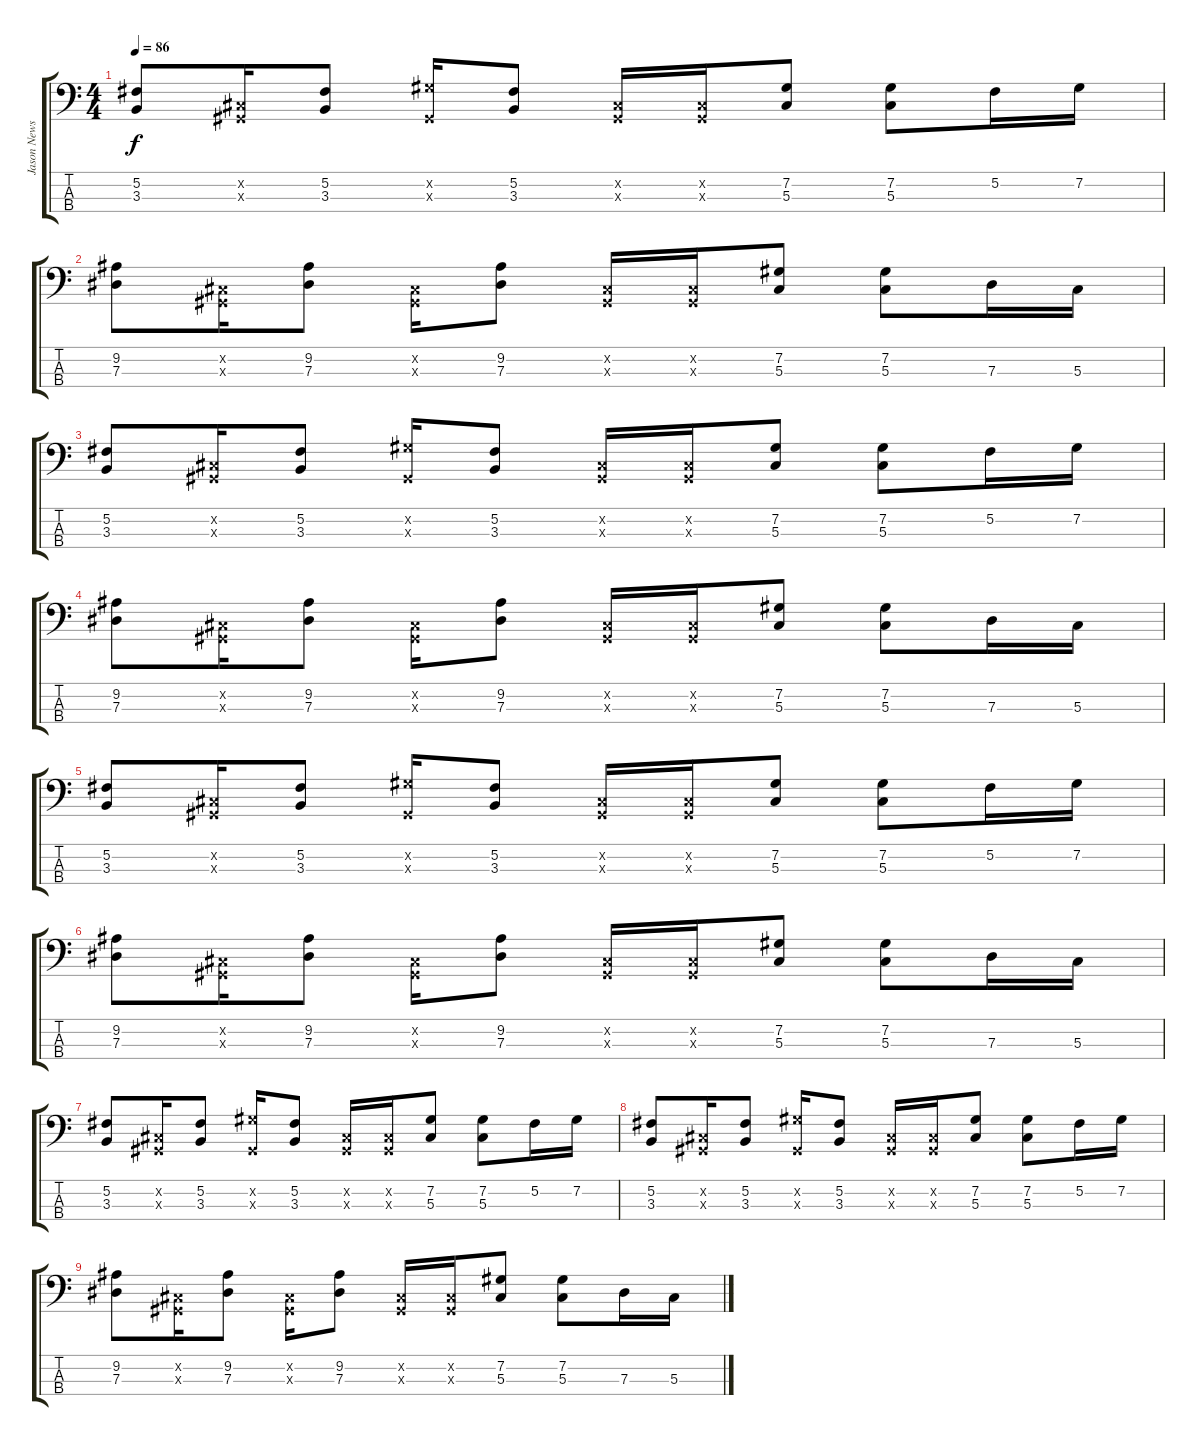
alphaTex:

\track ("Jason Newsted" "Jason News") {instrument electricbasspick}
\staff {score tabs}
\tuning (Gb2 Db2 Ab1 Eb1) {hide}
\ts (4 4)
\tempo 86
\clef f4
\ks c
(5.2 3.3).8{dy f} (0.2{x} 0.3{x}).16 (5.2 3.3).8 (7.2{x} 0.3{x}).16 (5.2 3.3).8 (0.2{x} 0.3{x}).16 (0.2{x} 0.3{x}).16 (7.2 5.3).8 (7.2 5.3).8 5.2.16 7.2.16 |
(9.2 7.3).8 (0.2{x} 0.3{x}).16 (9.2 7.3).8 (0.2{x} 0.3{x}).16 (9.2 7.3).8 (0.2{x} 0.3{x}).16 (0.2{x} 0.3{x}).16 (7.2 5.3).8 (7.2 5.3).8 7.3.16 5.3.16 |
(5.2 3.3).8{volume 12} (0.2{x} 0.3{x}).16 (5.2 3.3).8 (7.2{x} 0.3{x}).16 (5.2 3.3).8 (0.2{x} 0.3{x}).16 (0.2{x} 0.3{x}).16 (7.2 5.3).8 (7.2 5.3).8 5.2.16 7.2.16 |
(9.2 7.3).8{volume 10} (0.2{x} 0.3{x}).16 (9.2 7.3).8 (0.2{x} 0.3{x}).16 (9.2 7.3).8 (0.2{x} 0.3{x}).16 (0.2{x} 0.3{x}).16 (7.2 5.3).8 (7.2 5.3).8 7.3.16 5.3.16 |
(5.2 3.3).8{volume 8} (0.2{x} 0.3{x}).16 (5.2 3.3).8 (7.2{x} 0.3{x}).16 (5.2 3.3).8 (0.2{x} 0.3{x}).16 (0.2{x} 0.3{x}).16 (7.2 5.3).8 (7.2 5.3).8 5.2.16 7.2.16 |
(9.2 7.3).8{volume 6} (0.2{x} 0.3{x}).16 (9.2 7.3).8 (0.2{x} 0.3{x}).16 (9.2 7.3).8 (0.2{x} 0.3{x}).16 (0.2{x} 0.3{x}).16 (7.2 5.3).8 (7.2 5.3).8 7.3.16 5.3.16 |
(5.2 3.3).8{volume 4} (0.2{x} 0.3{x}).16 (5.2 3.3).8 (7.2{x} 0.3{x}).16 (5.2 3.3).8 (0.2{x} 0.3{x}).16 (0.2{x} 0.3{x}).16 (7.2 5.3).8 (7.2 5.3).8 5.2.16 7.2.16 |
(5.2 3.3).8{volume 2} (0.2{x} 0.3{x}).16 (5.2 3.3).8 (7.2{x} 0.3{x}).16 (5.2 3.3).8 (0.2{x} 0.3{x}).16 (0.2{x} 0.3{x}).16 (7.2 5.3).8 (7.2 5.3).8 5.2.16 7.2.16 |
(9.2 7.3).8{volume 0} (0.2{x} 0.3{x}).16 (9.2 7.3).8 (0.2{x} 0.3{x}).16 (9.2 7.3).8 (0.2{x} 0.3{x}).16 (0.2{x} 0.3{x}).16 (7.2 5.3).8 (7.2 5.3).8 7.3.16 5.3.16
